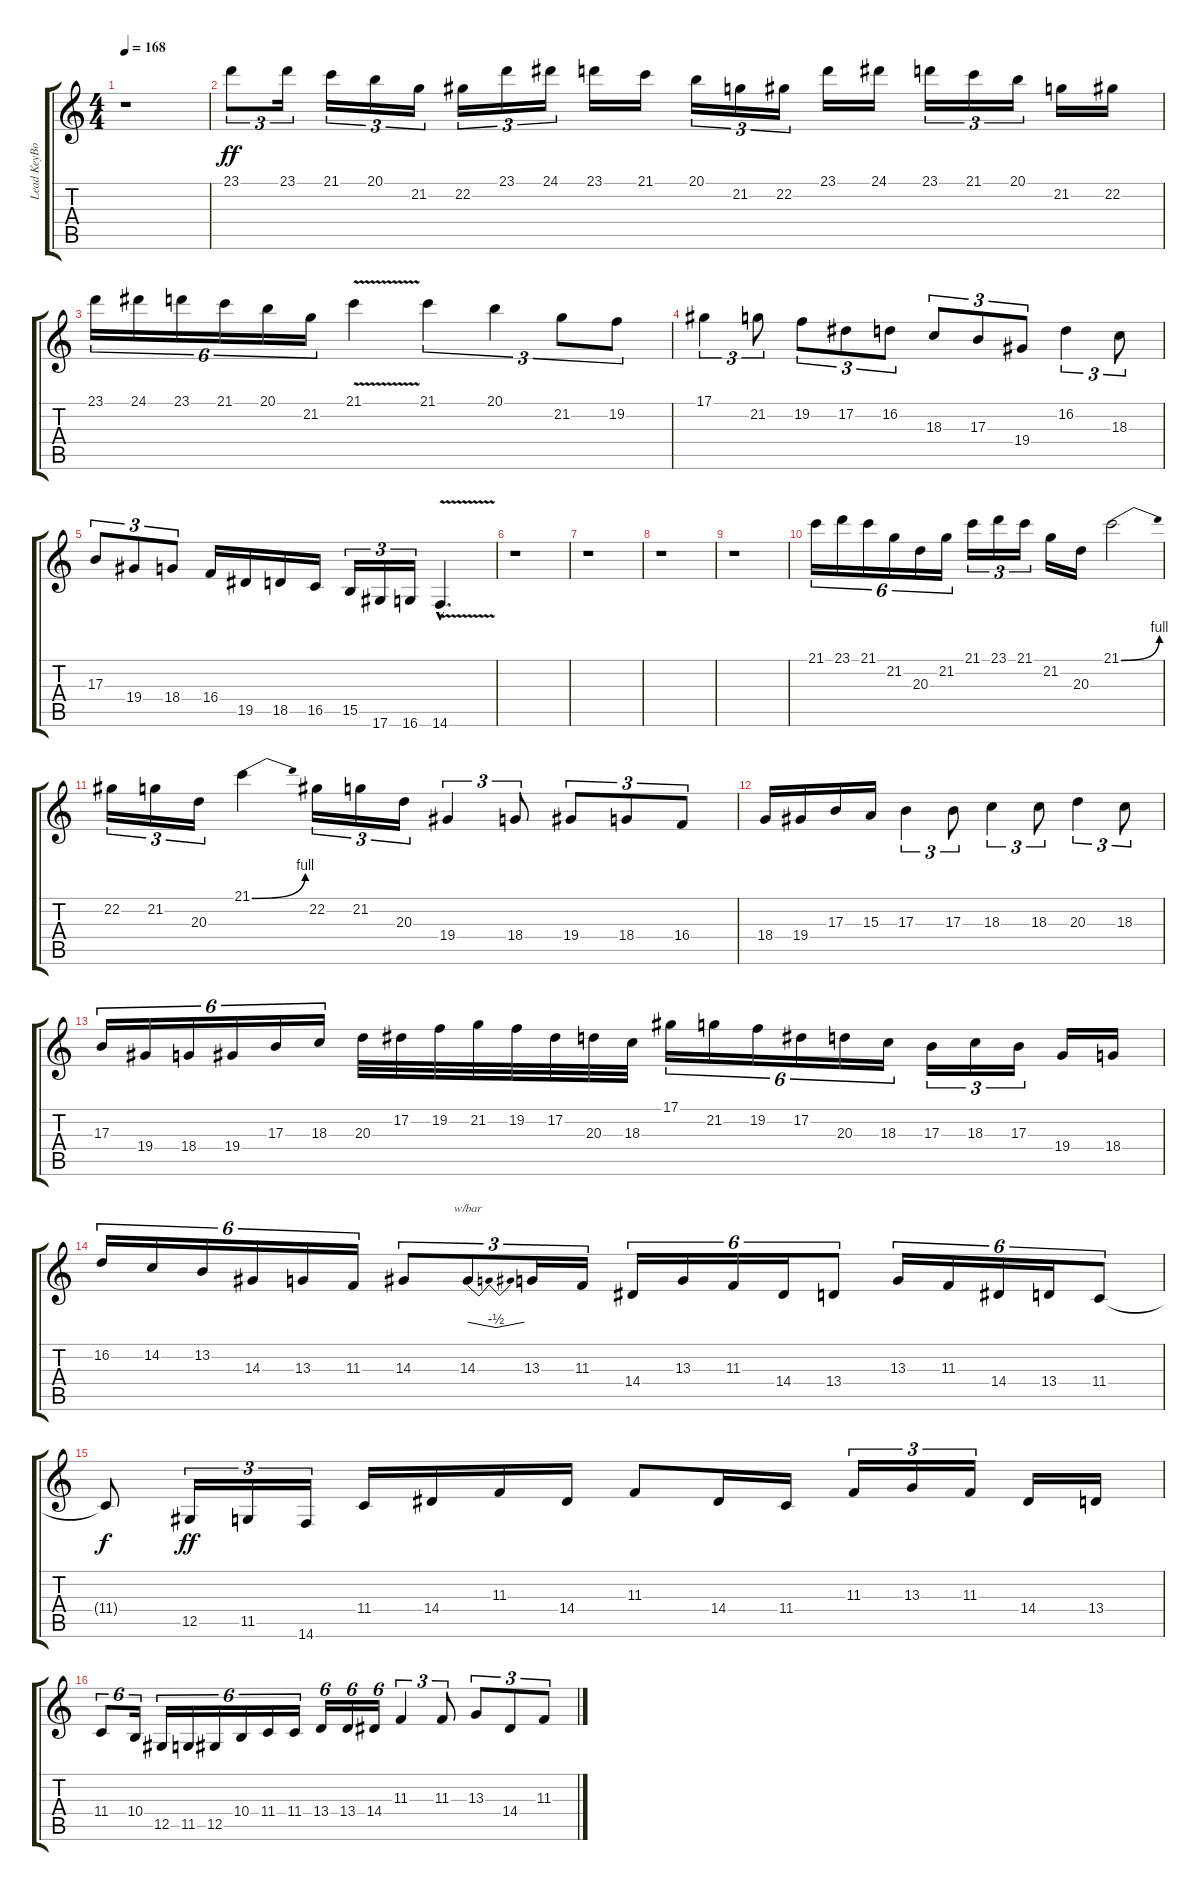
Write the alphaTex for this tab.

\track ("Lead KeyBoard" "Lead KeyBo") {instrument lead2sawtooth}
\staff {score tabs}
\tuning (Eb4 Bb3 Gb3 Db3 Ab2 Eb2) {hide}
\ts (4 4)
\tempo 168
\clef g2
\ks c
r.1{dy ff} |
23.1.8{tu (3 2)} 23.1.16{tu (3 2)} 21.1.16{tu (3 2)} 20.1.16{tu (3 2)} 21.2.16{tu (3 2)} 22.2.16{tu (3 2)} 23.1.16{tu (3 2)} 24.1.16{tu (3 2)} 23.1.16 21.1.16 20.1.16{tu (3 2)} 21.2.16{tu (3 2)} 22.2.16{tu (3 2)} 23.1.16 24.1.16 23.1.16{tu (3 2)} 21.1.16{tu (3 2)} 20.1.16{tu (3 2)} 21.2.16 22.2.16 |
23.1.16{tu (6 4)} 24.1.16{tu (6 4)} 23.1.16{tu (6 4)} 21.1.16{tu (6 4)} 20.1.16{tu (6 4)} 21.2.16{tu (6 4)} 21.1{v}.4 21.1.4{tu (3 2)} 20.1.4{tu (3 2)} 21.2.8{tu (3 2)} 19.2.8{tu (3 2)} |
17.1.4{tu (3 2)} 21.2.8{tu (3 2)} 19.2.8{tu (3 2)} 17.2.8{tu (3 2)} 16.2.8{tu (3 2)} 18.3.8{tu (3 2)} 17.3.8{tu (3 2)} 19.4.8{tu (3 2)} 16.2.4{tu (3 2)} 18.3.8{tu (3 2)} |
17.3.8{tu (3 2)} 19.4.8{tu (3 2)} 18.4.8{tu (3 2)} 16.4.16 19.5.16 18.5.16 16.5.16 15.5.16{tu (3 2)} 17.6.16{tu (3 2)} 16.6.16{tu (3 2)} 14.6{v hac}.4{d} |
r.1 |
r.1 |
r.1 |
r.1 |
21.1.16{tu (6 4)} 23.1.16{tu (6 4)} 21.1.16{tu (6 4)} 21.2.16{tu (6 4)} 20.3.16{tu (6 4)} 21.2.16{tu (6 4)} 21.1.16{tu (3 2)} 23.1.16{tu (3 2)} 21.1.16{tu (3 2)} 21.2.16 20.3.16 21.1{be (bend 0 0 60 4)}.2 |
22.2.16{tu (3 2)} 21.2.16{tu (3 2)} 20.3.16{tu (3 2)} 21.1{be (bend 0 0 60 4)}.4 22.2.16{tu (3 2)} 21.2.16{tu (3 2)} 20.3.16{tu (3 2)} 19.4.4{tu (3 2)} 18.4.8{tu (3 2)} 19.4.8{tu (3 2)} 18.4.8{tu (3 2)} 16.4.8{tu (3 2)} |
18.4.16 19.4.16 17.3.16 15.3.16 17.3.4{tu (3 2)} 17.3.8{tu (3 2)} 18.3.4{tu (3 2)} 18.3.8{tu (3 2)} 20.3.4{tu (3 2)} 18.3.8{tu (3 2)} |
17.3.16{tu (6 4)} 19.4.16{tu (6 4)} 18.4.16{tu (6 4)} 19.4.16{tu (6 4)} 17.3.16{tu (6 4)} 18.3.16{tu (6 4)} 20.3.32 17.2.32 19.2.32 21.2.32 19.2.32 17.2.32 20.3.32 18.3.32 17.1.16{tu (6 4)} 21.2.16{tu (6 4)} 19.2.16{tu (6 4)} 17.2.16{tu (6 4)} 20.3.16{tu (6 4)} 18.3.16{tu (6 4)} 17.3.16{tu (3 2)} 18.3.16{tu (3 2)} 17.3.16{tu (3 2)} 19.4.16 18.4.16 |
16.2.16{tu (6 4)} 14.2.16{tu (6 4)} 13.2.16{tu (6 4)} 14.3.16{tu (6 4)} 13.3.16{tu (6 4)} 11.3.16{tu (6 4)} 14.3.8{tu (3 2)} 14.3.8{tu (3 2) tbe (dip default 0 0 30 -2 60 0)} 13.3.16{tu (3 2)} 11.3.16{tu (3 2)} 14.4.16{tu (6 4)} 13.3.16{tu (6 4)} 11.3.16{tu (6 4)} 14.4.16{tu (6 4)} 13.4.8{tu (6 4)} 13.3.16{tu (6 4)} 11.3.16{tu (6 4)} 14.4.16{tu (6 4)} 13.4.16{tu (6 4)} 11.4.8{tu (6 4)} |
11.4{t}.8{dy f} 12.5.16{tu (3 2) dy ff} 11.5.16{tu (3 2)} 14.6.16{tu (3 2)} 11.4.16 14.4.16 11.3.16 14.4.16 11.3.8 14.4.16 11.4.16 11.3.16{tu (3 2)} 13.3.16{tu (3 2)} 11.3.16{tu (3 2)} 14.4.16 13.4.16 |
11.4.8{tu (6 4)} 10.4.16{tu (6 4)} 12.5.16{tu (6 4)} 11.5.16{tu (6 4)} 12.5.16{tu (6 4)} 10.4.16{tu (6 4)} 11.4.16{tu (6 4)} 11.4.16{tu (6 4)} 13.4.16{tu (6 4)} 13.4.16{tu (6 4)} 14.4.16{tu (6 4)} 11.3.4{tu (3 2)} 11.3.8{tu (3 2)} 13.3.8{tu (3 2)} 14.4.8{tu (3 2)} 11.3.8{tu (3 2)}
